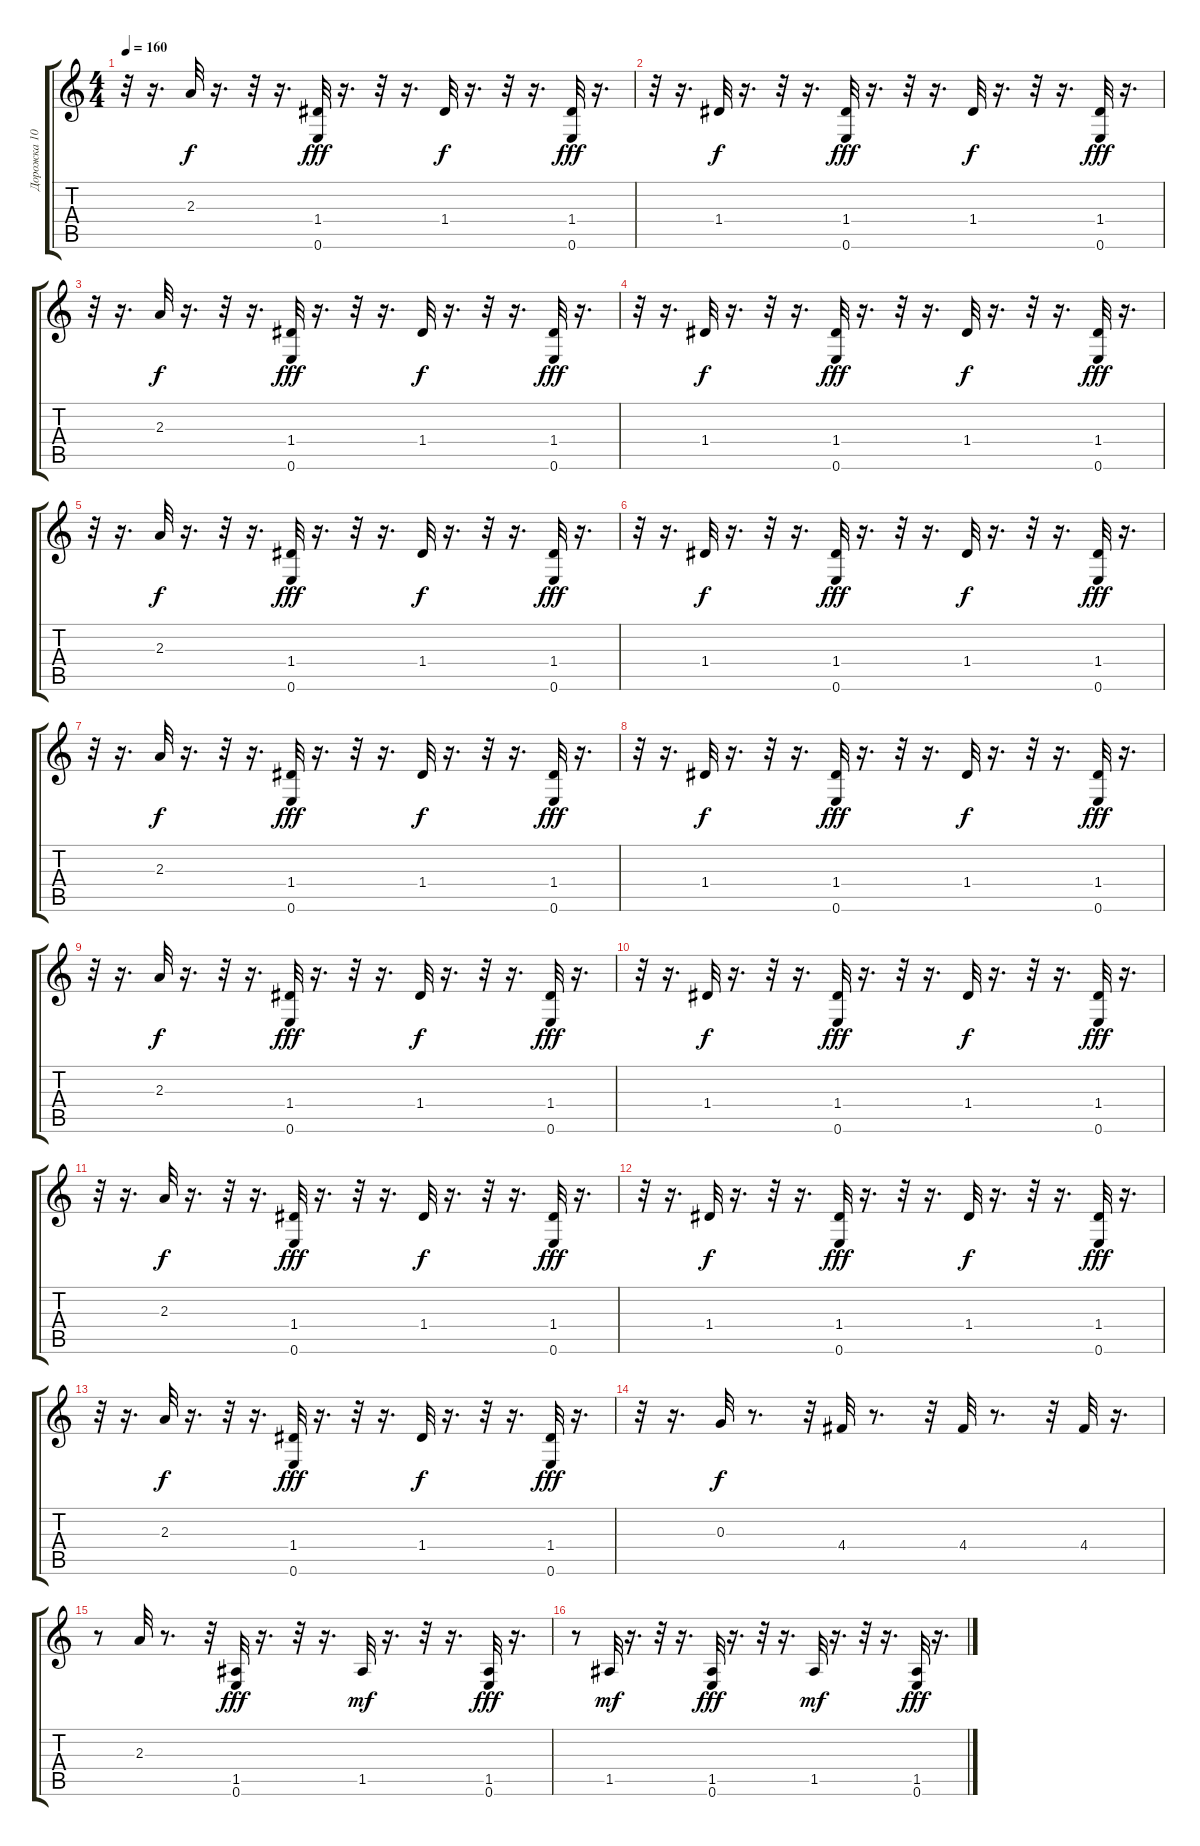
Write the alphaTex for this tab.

\track ("Дорожка 10" "Дорожка 10") {instrument acousticguitarnylon}
\staff {score tabs}
\tuning (E4 B3 G3 D3 A2 E2) {hide}
\ts (4 4)
\tempo 160
\clef g2
\ks c
r.32{dy fff} r.16{d} 2.3.32{dy f} r.16{d} r.32 r.16{d} (1.4 0.6).32{dy fff} r.16{d} r.32 r.16{d} 1.4.32{dy f} r.16{d} r.32 r.16{d} (1.4 0.6).32{dy fff} r.16{d} |
r.32 r.16{d} 1.4.32{dy f} r.16{d} r.32 r.16{d} (1.4 0.6).32{dy fff} r.16{d} r.32 r.16{d} 1.4.32{dy f} r.16{d} r.32 r.16{d} (1.4 0.6).32{dy fff} r.16{d} |
r.32 r.16{d} 2.3.32{dy f} r.16{d} r.32 r.16{d} (1.4 0.6).32{dy fff} r.16{d} r.32 r.16{d} 1.4.32{dy f} r.16{d} r.32 r.16{d} (1.4 0.6).32{dy fff} r.16{d} |
r.32 r.16{d} 1.4.32{dy f} r.16{d} r.32 r.16{d} (1.4 0.6).32{dy fff} r.16{d} r.32 r.16{d} 1.4.32{dy f} r.16{d} r.32 r.16{d} (1.4 0.6).32{dy fff} r.16{d} |
r.32 r.16{d} 2.3.32{dy f} r.16{d} r.32 r.16{d} (1.4 0.6).32{dy fff} r.16{d} r.32 r.16{d} 1.4.32{dy f} r.16{d} r.32 r.16{d} (1.4 0.6).32{dy fff} r.16{d} |
r.32 r.16{d} 1.4.32{dy f} r.16{d} r.32 r.16{d} (1.4 0.6).32{dy fff} r.16{d} r.32 r.16{d} 1.4.32{dy f} r.16{d} r.32 r.16{d} (1.4 0.6).32{dy fff} r.16{d} |
r.32 r.16{d} 2.3.32{dy f} r.16{d} r.32 r.16{d} (1.4 0.6).32{dy fff} r.16{d} r.32 r.16{d} 1.4.32{dy f} r.16{d} r.32 r.16{d} (1.4 0.6).32{dy fff} r.16{d} |
r.32 r.16{d} 1.4.32{dy f} r.16{d} r.32 r.16{d} (1.4 0.6).32{dy fff} r.16{d} r.32 r.16{d} 1.4.32{dy f} r.16{d} r.32 r.16{d} (1.4 0.6).32{dy fff} r.16{d} |
r.32 r.16{d} 2.3.32{dy f} r.16{d} r.32 r.16{d} (1.4 0.6).32{dy fff} r.16{d} r.32 r.16{d} 1.4.32{dy f} r.16{d} r.32 r.16{d} (1.4 0.6).32{dy fff} r.16{d} |
r.32 r.16{d} 1.4.32{dy f} r.16{d} r.32 r.16{d} (1.4 0.6).32{dy fff} r.16{d} r.32 r.16{d} 1.4.32{dy f} r.16{d} r.32 r.16{d} (1.4 0.6).32{dy fff} r.16{d} |
r.32 r.16{d} 2.3.32{dy f} r.16{d} r.32 r.16{d} (1.4 0.6).32{dy fff} r.16{d} r.32 r.16{d} 1.4.32{dy f} r.16{d} r.32 r.16{d} (1.4 0.6).32{dy fff} r.16{d} |
r.32 r.16{d} 1.4.32{dy f} r.16{d} r.32 r.16{d} (1.4 0.6).32{dy fff} r.16{d} r.32 r.16{d} 1.4.32{dy f} r.16{d} r.32 r.16{d} (1.4 0.6).32{dy fff} r.16{d} |
r.32 r.16{d} 2.3.32{dy f} r.16{d} r.32 r.16{d} (1.4 0.6).32{dy fff} r.16{d} r.32 r.16{d} 1.4.32{dy f} r.16{d} r.32 r.16{d} (1.4 0.6).32{dy fff} r.16{d} |
r.32 r.16{d} 0.3.32{dy f} r.8{d} r.32 4.4.32 r.8{d} r.32 4.4.32 r.8{d} r.32 4.4.32 r.16{d} |
r.8 2.3.32 r.8{d} r.32 (1.5 0.6).32{dy fff} r.16{d} r.32 r.16{d} 1.5.32{dy mf} r.16{d} r.32 r.16{d} (1.5 0.6).32{dy fff} r.16{d} |
r.8 1.5.32{dy mf} r.16{d} r.32 r.16{d} (1.5 0.6).32{dy fff} r.16{d} r.32 r.16{d} 1.5.32{dy mf} r.16{d} r.32 r.16{d} (1.5 0.6).32{dy fff} r.16{d}
